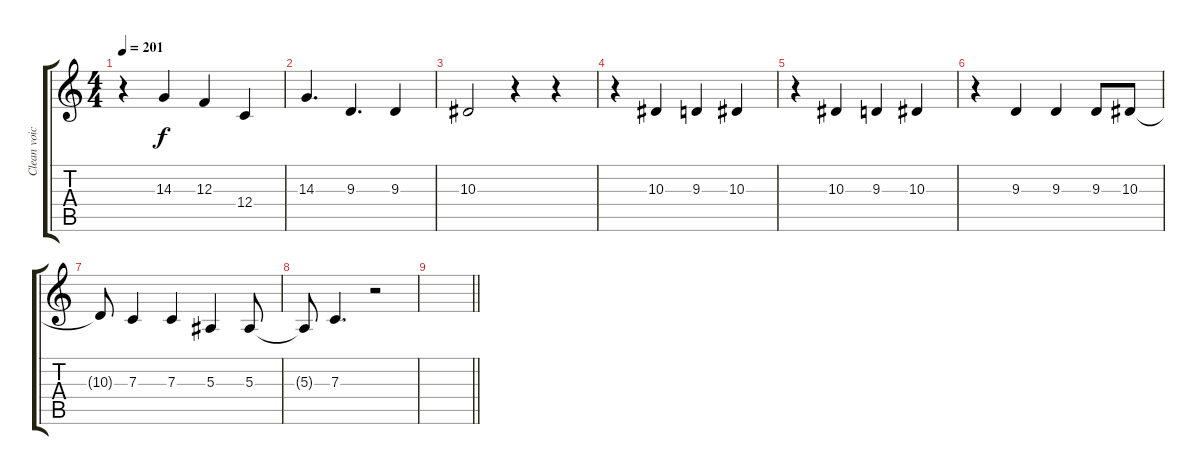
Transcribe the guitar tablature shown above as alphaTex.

\track ("Clean voice" "Clean voic") {instrument viola}
\staff {score tabs}
\tuning (D4 A3 F3 C3 G2 C2) {hide}
\ts (4 4)
\tempo 201
\clef g2
\ks c
r.4{dy f} 14.3.4 12.3.4 12.4.4 |
14.3.4{d} 9.3.4{d} 9.3.4 |
10.3.2 r.4 r.4 |
r.4 10.3.4 9.3.4 10.3.4 |
r.4 10.3.4 9.3.4 10.3.4 |
r.4 9.3.4 9.3.4 9.3.8 10.3.8 |
10.3{t}.8 7.3.4 7.3.4 5.3.4 5.3.8 |
5.3{t}.8 7.3.4{d} r.2 |
\barLineRight lightlight
